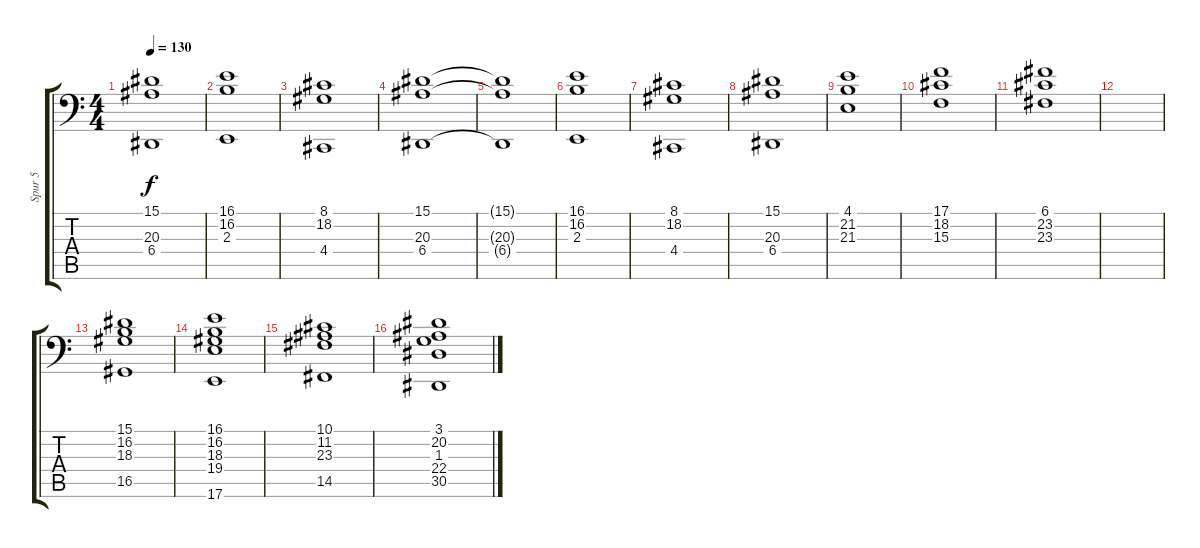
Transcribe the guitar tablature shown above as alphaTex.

\track ("Spur 5" "Spur 5") {instrument choiraahs}
\staff {score tabs}
\tuning (C3 G2 D2 A1 E1 B0) {hide}
\ts (4 4)
\tempo 130
\clef f4
\ks c
(15.1{t} 20.3{t} 6.4{t}).1{dy f} |
(16.1 16.2 2.3).1 |
(8.1 18.2 4.4).1 |
(15.1 20.3 6.4).1 |
(15.1{t} 20.3{t} 6.4{t}).1 |
(16.1 16.2 2.3).1 |
(8.1 18.2 4.4).1 |
(15.1 20.3 6.4).1 |
(4.1 21.2 21.3).1 |
(17.1 18.2 15.3).1 |
(6.1 23.2 23.3).1 |
|
(15.1 16.2 18.3 16.5).1 |
(16.1 16.2 18.3 19.4 17.6).1 |
(10.1 11.2 23.3 14.5).1 |
(3.1 20.2 1.3 22.4 30.5).1
